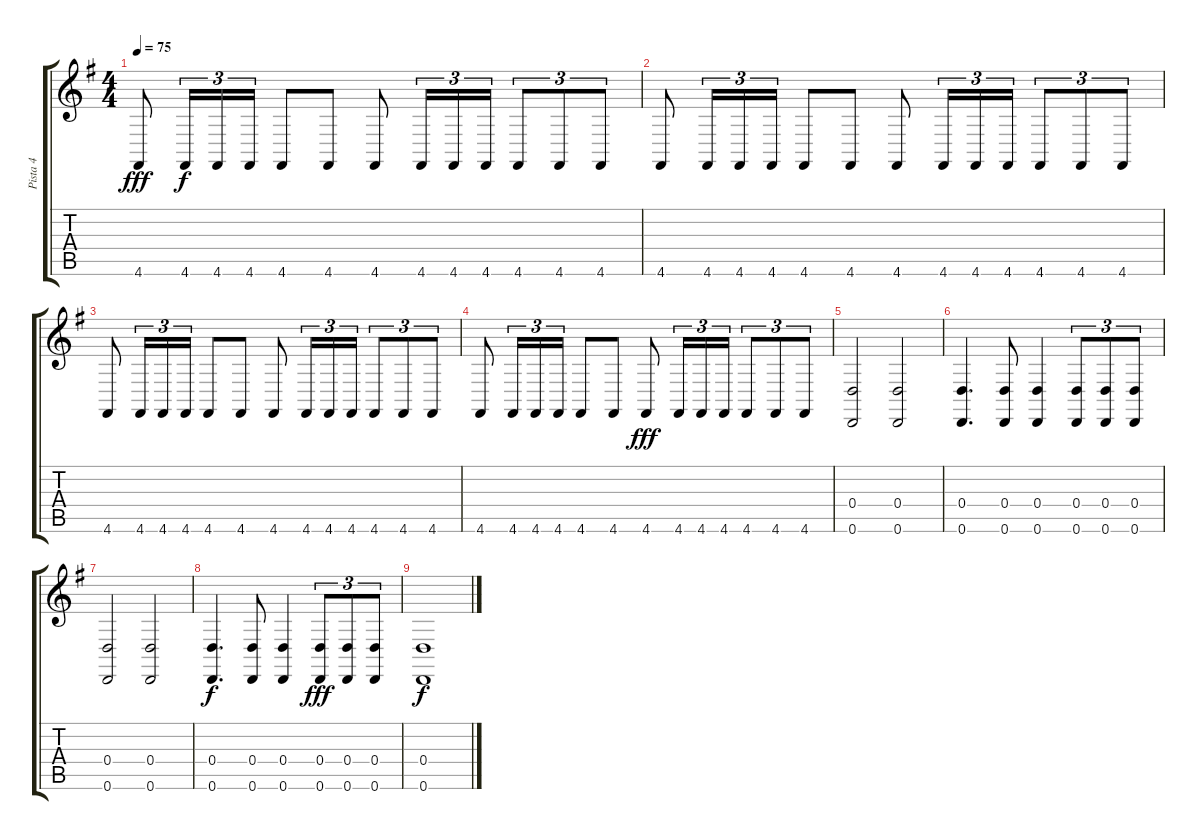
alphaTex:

\track ("Pista 4" "Pista 4") {instrument timpani}
\staff {score tabs}
\tuning (E4 B3 G3 D3 A2 D2) {hide}
\ts (4 4)
\tempo 75
\clef g2
\ks g
4.6.8{dy fff} 4.6.16{tu (3 2) dy f} 4.6.16{tu (3 2)} 4.6.16{tu (3 2)} 4.6.8 4.6.8 4.6.8 4.6.16{tu (3 2)} 4.6.16{tu (3 2)} 4.6.16{tu (3 2)} 4.6.8{tu (3 2)} 4.6.8{tu (3 2)} 4.6.8{tu (3 2)} |
4.6.8 4.6.16{tu (3 2)} 4.6.16{tu (3 2)} 4.6.16{tu (3 2)} 4.6.8 4.6.8 4.6.8 4.6.16{tu (3 2)} 4.6.16{tu (3 2)} 4.6.16{tu (3 2)} 4.6.8{tu (3 2)} 4.6.8{tu (3 2)} 4.6.8{tu (3 2)} |
4.6.8 4.6.16{tu (3 2)} 4.6.16{tu (3 2)} 4.6.16{tu (3 2)} 4.6.8 4.6.8 4.6.8 4.6.16{tu (3 2)} 4.6.16{tu (3 2)} 4.6.16{tu (3 2)} 4.6.8{tu (3 2)} 4.6.8{tu (3 2)} 4.6.8{tu (3 2)} |
4.6.8 4.6.16{tu (3 2)} 4.6.16{tu (3 2)} 4.6.16{tu (3 2)} 4.6.8 4.6.8 4.6.8{dy fff} 4.6.16{tu (3 2)} 4.6.16{tu (3 2)} 4.6.16{tu (3 2)} 4.6.8{tu (3 2)} 4.6.8{tu (3 2)} 4.6.8{tu (3 2)} |
(0.4 0.6).2 (0.4 0.6).2 |
(0.4 0.6).4{d} (0.4 0.6).8 (0.4 0.6).4 (0.4 0.6).8{tu (3 2)} (0.4 0.6).8{tu (3 2)} (0.4 0.6).8{tu (3 2)} |
(0.4 0.6).2 (0.4 0.6).2 |
(0.4 0.6).4{d dy f} (0.4 0.6).8 (0.4 0.6).4 (0.4 0.6).8{tu (3 2) dy fff} (0.4 0.6).8{tu (3 2)} (0.4 0.6).8{tu (3 2)} |
(0.4 0.6).1{dy f}
